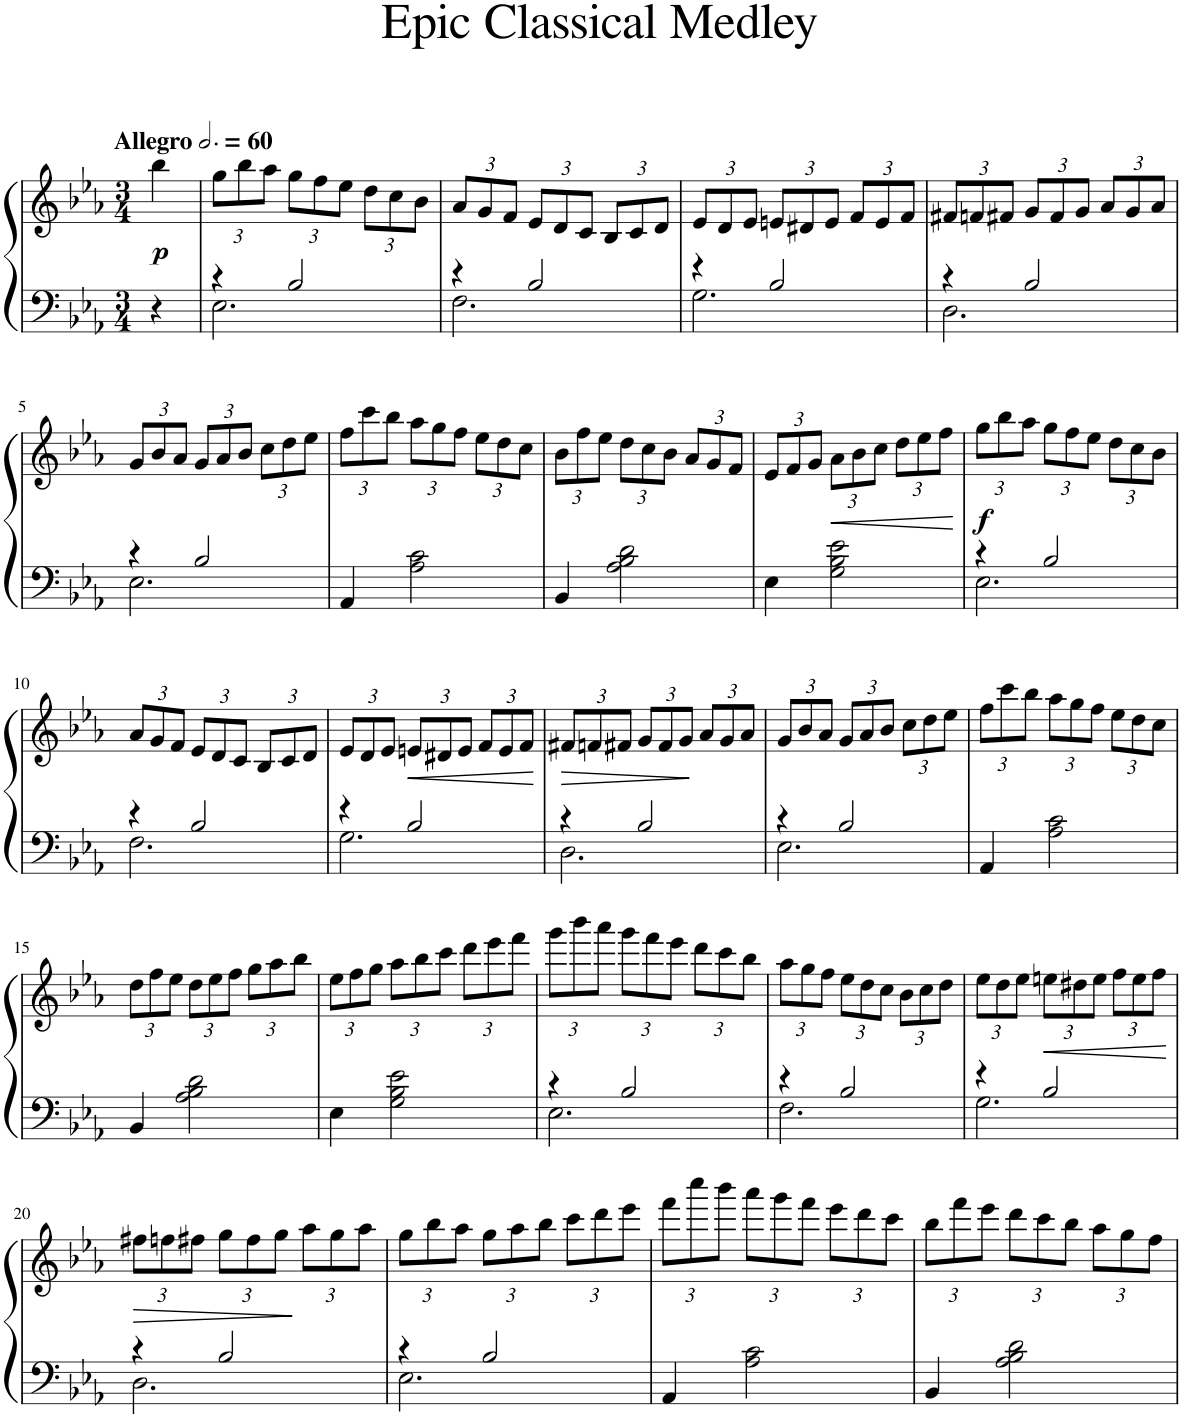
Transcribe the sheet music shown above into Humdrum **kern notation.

**kern	**kern	**dynam
*part1	*part1	*part1
*staff2	*staff1	*staff1/2
*I"Piano	*	*
*I'Pno.	*	*
*clefF4	*clefG2	*
*k[b-e-a-]	*k[b-e-a-]	*
*M3/4	*M3/4	*
*MM180	*MM180	*
=	=	=
!	!LO:TX:a:B:t=Allegro	!
!	!	!LO:DY:b
4r	4bb-\	p
=1	=1	=1
*^	*	*
*	*	*Xbrackettup	*
4r	2.E-\	12gg\L	.
.	.	12bb-\	.
.	.	12aa-\J	.
2B-/	.	12gg\L	.
.	.	12ff\	.
.	.	12ee-\J	.
.	.	12dd\L	.
.	.	12cc\	.
.	.	12b-\J	.
=2	=2	=2	=2
4r	2.F\	12a-/L	.
.	.	12g/	.
.	.	12f/J	.
2B-/	.	12e-/L	.
.	.	12d/	.
.	.	12c/J	.
.	.	12B-/L	.
.	.	12c/	.
.	.	12d/J	.
=3	=3	=3	=3
4r	2.G\	12e-/L	.
.	.	12d/	.
.	.	12e-/J	.
2B-/	.	12en/L	.
.	.	12d#X/	.
.	.	12e/J	.
.	.	12f/L	.
.	.	12e/	.
.	.	12f/J	.
=4	=4	=4	=4
4r	2.D\	12f#X/L	.
.	.	12fn/	.
.	.	12f#X/J	.
2B-/	.	12g/L	.
.	.	12f#/	.
.	.	12g/J	.
.	.	12a-/L	.
.	.	12g/	.
.	.	12a-/J	.
!!LO:LB:g=z
=5	=5	=5	=5
4r	2.E-\	12g/L	.
.	.	12b-/	.
.	.	12a-/J	.
2B-/	.	12g/L	.
.	.	12a-/	.
.	.	12b-/J	.
.	.	12cc\L	.
.	.	12dd\	.
.	.	12ee-\J	.
*v	*v	*	*
=6	=6	=6
4AA-/	12ff\L	.
.	12ccc\	.
.	12bb-\J	.
2A-\ 2c\	12aa-\L	.
.	12gg\	.
.	12ff\J	.
.	12ee-\L	.
.	12dd\	.
.	12cc\J	.
=7	=7	=7
4BB-/	12b-\L	.
.	12ff\	.
.	12ee-\J	.
2A-\ 2B-\ 2d\	12dd\L	.
.	12cc\	.
.	12b-\J	.
.	12a-/L	.
.	12g/	.
.	12f/J	.
=8	=8	=8
4E-\	12e-/L	.
.	12f/	.
.	12g/J	.
!	!	!LO:HP:b
2G\ 2B-\ 2e-\	12a-\L	<
.	12b-\	.
.	12cc\J	.
.	12dd\L	.
.	12ee-\	.
.	12ff\J	.
.	.	[
=9	=9	=9
*^	*	*
!	!	!	!LO:DY:b
4r	2.E-\	12gg\L	f
.	.	12bb-\	.
.	.	12aa-\J	.
2B-/	.	12gg\L	.
.	.	12ff\	.
.	.	12ee-\J	.
.	.	12dd\L	.
.	.	12cc\	.
.	.	12b-\J	.
!!LO:LB:g=z
=10	=10	=10	=10
4r	2.F\	12a-/L	.
.	.	12g/	.
.	.	12f/J	.
2B-/	.	12e-/L	.
.	.	12d/	.
.	.	12c/J	.
.	.	12B-/L	.
.	.	12c/	.
.	.	12d/J	.
=11	=11	=11	=11
4r	2.G\	12e-/L	.
.	.	12d/	.
.	.	12e-/J	.
!	!	!	!LO:HP:b
2B-/	.	12en/L	<
.	.	12d#X/	.
.	.	12e/J	.
.	.	12f/L	.
.	.	12e/	.
.	.	12f/J	.
*v	*v	*	*
.	.	[
=12	=12	=12
*^	*	*
!	!	!	!LO:HP:b
4r	2.D\	12f#X/L	>
.	.	12fn/	.
.	.	12f#X/J	.
2B-/	.	12g/L	.
.	.	12f#/	.
.	.	12g/J	.
.	.	12a-/L	]
.	.	12g/	.
.	.	12a-/J	.
=13	=13	=13	=13
4r	2.E-\	12g/L	.
.	.	12b-/	.
.	.	12a-/J	.
2B-/	.	12g/L	.
.	.	12a-/	.
.	.	12b-/J	.
.	.	12cc\L	.
.	.	12dd\	.
.	.	12ee-\J	.
*v	*v	*	*
=14	=14	=14
4AA-/	12ff\L	.
.	12ccc\	.
.	12bb-\J	.
2A-\ 2c\	12aa-\L	.
.	12gg\	.
.	12ff\J	.
.	12ee-\L	.
.	12dd\	.
.	12cc\J	.
!!LO:LB:g=z
=15	=15	=15
4BB-/	12dd\L	.
.	12ff\	.
.	12ee-\J	.
2A-\ 2B-\ 2d\	12dd\L	.
.	12ee-\	.
.	12ff\J	.
.	12gg\L	.
.	12aa-\	.
.	12bb-\J	.
=16	=16	=16
4E-\	12ee-\L	.
.	12ff\	.
.	12gg\J	.
2G\ 2B-\ 2e-\	12aa-\L	.
.	12bb-\	.
.	12ccc\J	.
.	12ddd\L	.
.	12eee-\	.
.	12fff\J	.
=17	=17	=17
*^	*	*
4r	2.E-\	12ggg\L	.
.	.	12bbb-\	.
.	.	12aaa-\J	.
2B-/	.	12ggg\L	.
.	.	12fff\	.
.	.	12eee-\J	.
.	.	12ddd\L	.
.	.	12ccc\	.
.	.	12bb-\J	.
=18	=18	=18	=18
4r	2.F\	12aa-\L	.
.	.	12gg\	.
.	.	12ff\J	.
2B-/	.	12ee-\L	.
.	.	12dd\	.
.	.	12cc\J	.
.	.	12b-\L	.
.	.	12cc\	.
.	.	12dd\J	.
=19	=19	=19	=19
4r	2.G\	12ee-\L	.
.	.	12dd\	.
.	.	12ee-\J	.
!	!	!	!LO:HP:b
2B-/	.	12een\L	<
.	.	12dd#X\	.
.	.	12ee\J	.
.	.	12ff\L	.
.	.	12ee\	.
.	.	12ff\J	.
*v	*v	*	*
.	.	[
!!LO:LB:g=z
=20	=20	=20
*^	*	*
!	!	!	!LO:HP:b
4r	2.D\	12ff#X\L	>
.	.	12ffn\	.
.	.	12ff#X\J	.
2B-/	.	12gg\L	.
.	.	12ff#\	.
.	.	12gg\J	.
.	.	12aa-\L	]
.	.	12gg\	.
.	.	12aa-\J	.
=21	=21	=21	=21
4r	2.E-\	12gg\L	.
.	.	12bb-\	.
.	.	12aa-\J	.
2B-/	.	12gg\L	.
.	.	12aa-\	.
.	.	12bb-\J	.
.	.	12ccc\L	.
.	.	12ddd\	.
.	.	12eee-\J	.
*v	*v	*	*
=22	=22	=22
4AA-/	12fff\L	.
.	12cccc\	.
.	12bbb-\J	.
2A-\ 2c\	12aaa-\L	.
.	12ggg\	.
.	12fff\J	.
.	12eee-\L	.
.	12ddd\	.
.	12ccc\J	.
=23	=23	=23
4BB-/	12bb-\L	.
.	12fff\	.
.	12eee-\J	.
2A-\ 2B-\ 2d\	12ddd\L	.
.	12ccc\	.
.	12bb-\J	.
.	12aa-\L	.
.	12gg\	.
.	12ff\J	.
=	=	=
*-	*-	*-
